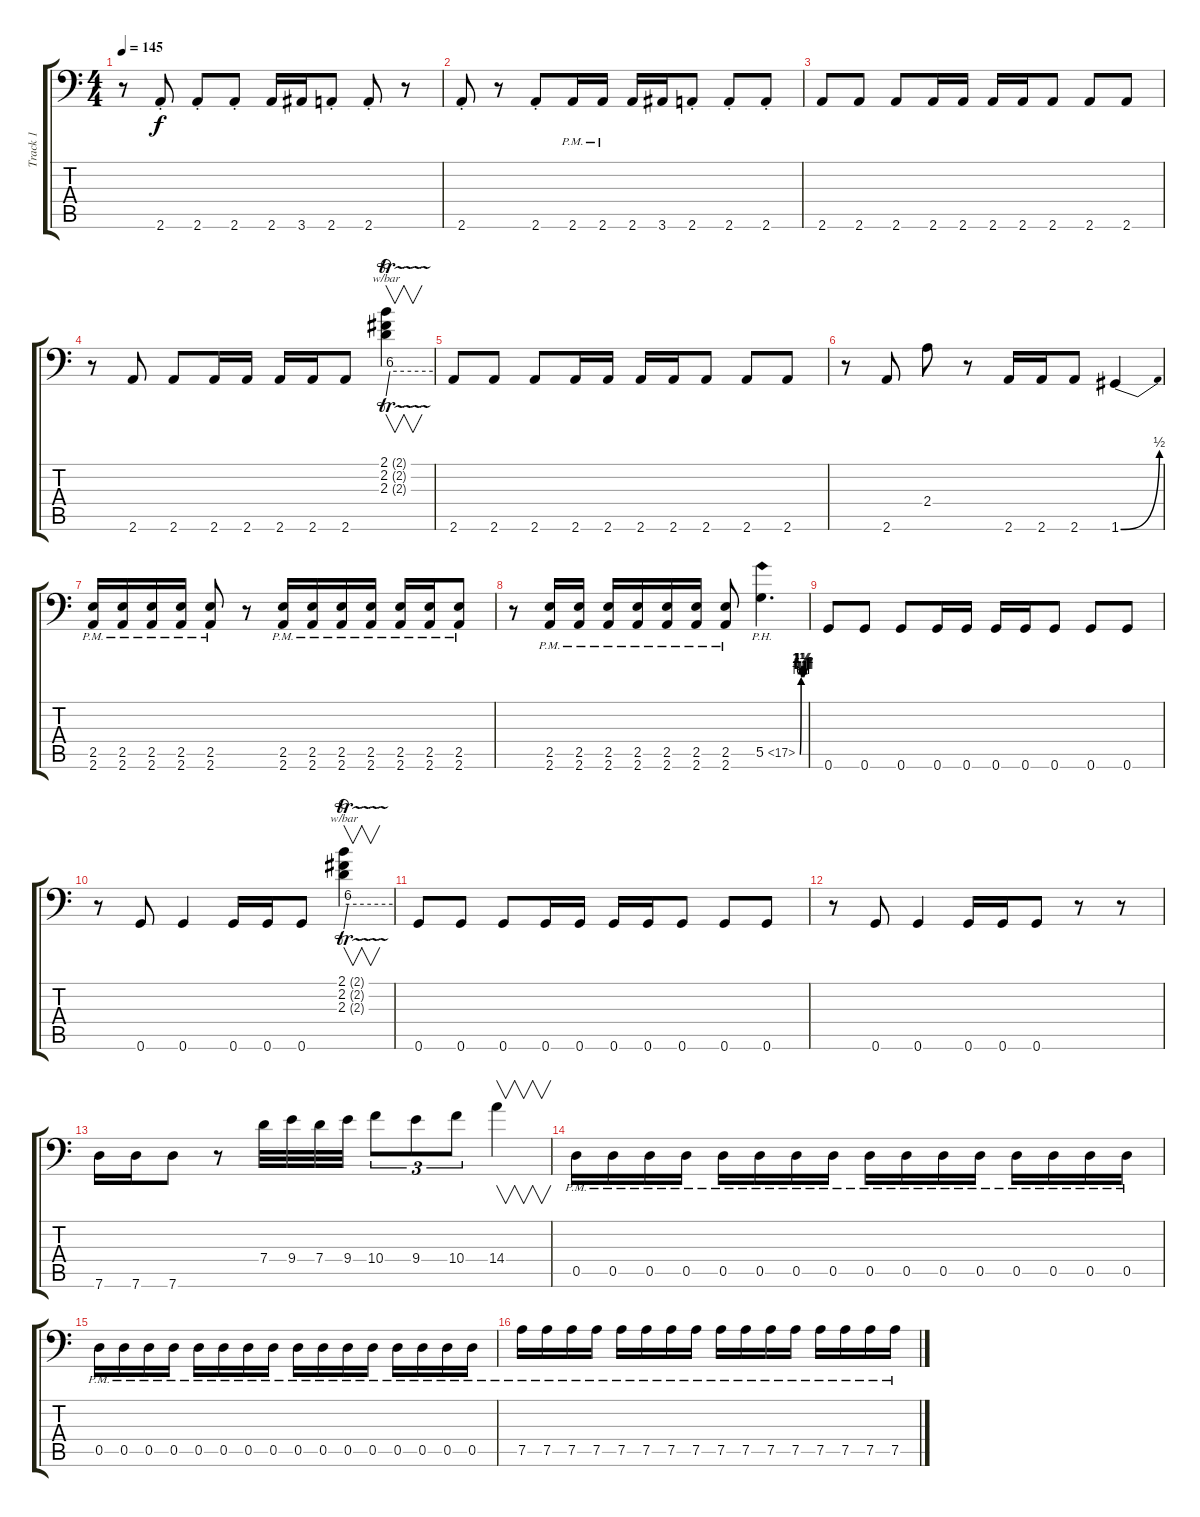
\track ("Track 1" "Track 1") {instrument distortionguitar}
\staff {score tabs}
\tuning (A3 E3 C3 G2 D2 G1) {hide}
\ts (4 4)
\tempo 145
\clef f4
\ks c
r.8{dy f} 2.6{st}.8 2.6{st}.8 2.6{st}.8 2.6.16 3.6.16 2.6{st}.8 2.6{st}.8 r.8 |
2.6{st}.8 r.8 2.6{st}.8 2.6{pm}.16 2.6{pm}.16 2.6.16 3.6.16 2.6{st}.8 2.6{st}.8 2.6{st}.8 |
2.6.8 2.6.8 2.6.8 2.6.16 2.6.16 2.6.16 2.6.16 2.6.8 2.6.8 2.6.8 |
r.8 2.6.8 2.6.8 2.6.16 2.6.16 2.6.16 2.6.16 2.6.8 (2.1{tr (2 16)} 2.2{tr (2 16)} 2.3{tr (2 16)}).4{v tbe (custom default 0 0 5 24 60 24) waho} |
2.6.8 2.6.8 2.6.8 2.6.16 2.6.16 2.6.16 2.6.16 2.6.8 2.6.8 2.6.8 |
r.8 2.6.8 2.4.8 r.8 2.6.16 2.6.16 2.6.8 1.6{be (bend 0 0 60 2)}.4 |
(2.5{pm} 2.6{pm}).16 (2.5{pm} 2.6{pm}).16 (2.5{pm} 2.6{pm}).16 (2.5{pm} 2.6{pm}).16 (2.5{pm} 2.6{pm}).8 r.8 (2.5{pm} 2.6{pm}).16 (2.5{pm} 2.6{pm}).16 (2.5{pm} 2.6{pm}).16 (2.5{pm} 2.6{pm}).16 (2.5{pm} 2.6{pm}).16 (2.5{pm} 2.6{pm}).16 (2.5{pm} 2.6{pm}).8 |
r.8 (2.5{pm} 2.6{pm}).16 (2.5{pm} 2.6{pm}).16 (2.5{pm} 2.6{pm}).16 (2.5 2.6{pm}).16 (2.5{pm} 2.6{pm}).16 (2.5{pm} 2.6{pm}).16 (2.5{pm} 2.6{pm}).8 5.5{be (custom 0 0 15 4 20 6 25 4 30 6 35 4 40 6 44 4 49 6 56 4 60 4) ph 12}.4{d} |
0.6.8 0.6.8 0.6.8 0.6.16 0.6.16 0.6.16 0.6.16 0.6.8 0.6.8 0.6.8 |
r.8 0.6.8 0.6.4 0.6.16 0.6.16 0.6.8 (2.1{tr (2 16)} 2.2{tr (2 16)} 2.3{tr (2 16)}).4{v tbe (custom default 0 0 5 24 60 24) waho} |
0.6.8 0.6.8 0.6.8 0.6.16 0.6.16 0.6.16 0.6.16 0.6.8 0.6.8 0.6.8 |
r.8 0.6.8 0.6.4 0.6.16 0.6.16 0.6.8 r.8 r.8 |
7.6.16 7.6.16 7.6.8 r.8 7.4.32 9.4.32 7.4.32 9.4.32 10.4.8{tu (3 2)} 9.4.8{tu (3 2)} 10.4.8{tu (3 2)} 14.4.4{v} |
0.5{pm}.16 0.5{pm}.16 0.5{pm}.16 0.5{pm}.16 0.5{pm}.16 0.5{pm}.16 0.5{pm}.16 0.5{pm}.16 0.5{pm}.16 0.5{pm}.16 0.5{pm}.16 0.5{pm}.16 0.5{pm}.16 0.5{pm}.16 0.5{pm}.16 0.5{pm}.16 |
0.5{pm}.16 0.5{pm}.16 0.5{pm}.16 0.5{pm}.16 0.5{pm}.16 0.5{pm}.16 0.5{pm}.16 0.5{pm}.16 0.5{pm}.16 0.5{pm}.16 0.5{pm}.16 0.5{pm}.16 0.5{pm}.16 0.5{pm}.16 0.5{pm}.16 0.5{pm}.16 |
7.5{pm}.16 7.5{pm}.16 7.5{pm}.16 7.5{pm}.16 7.5{pm}.16 7.5{pm}.16 7.5{pm}.16 7.5{pm}.16 7.5{pm}.16 7.5{pm}.16 7.5{pm}.16 7.5{pm}.16 7.5{pm}.16 7.5{pm}.16 7.5{pm}.16 7.5{pm}.16
